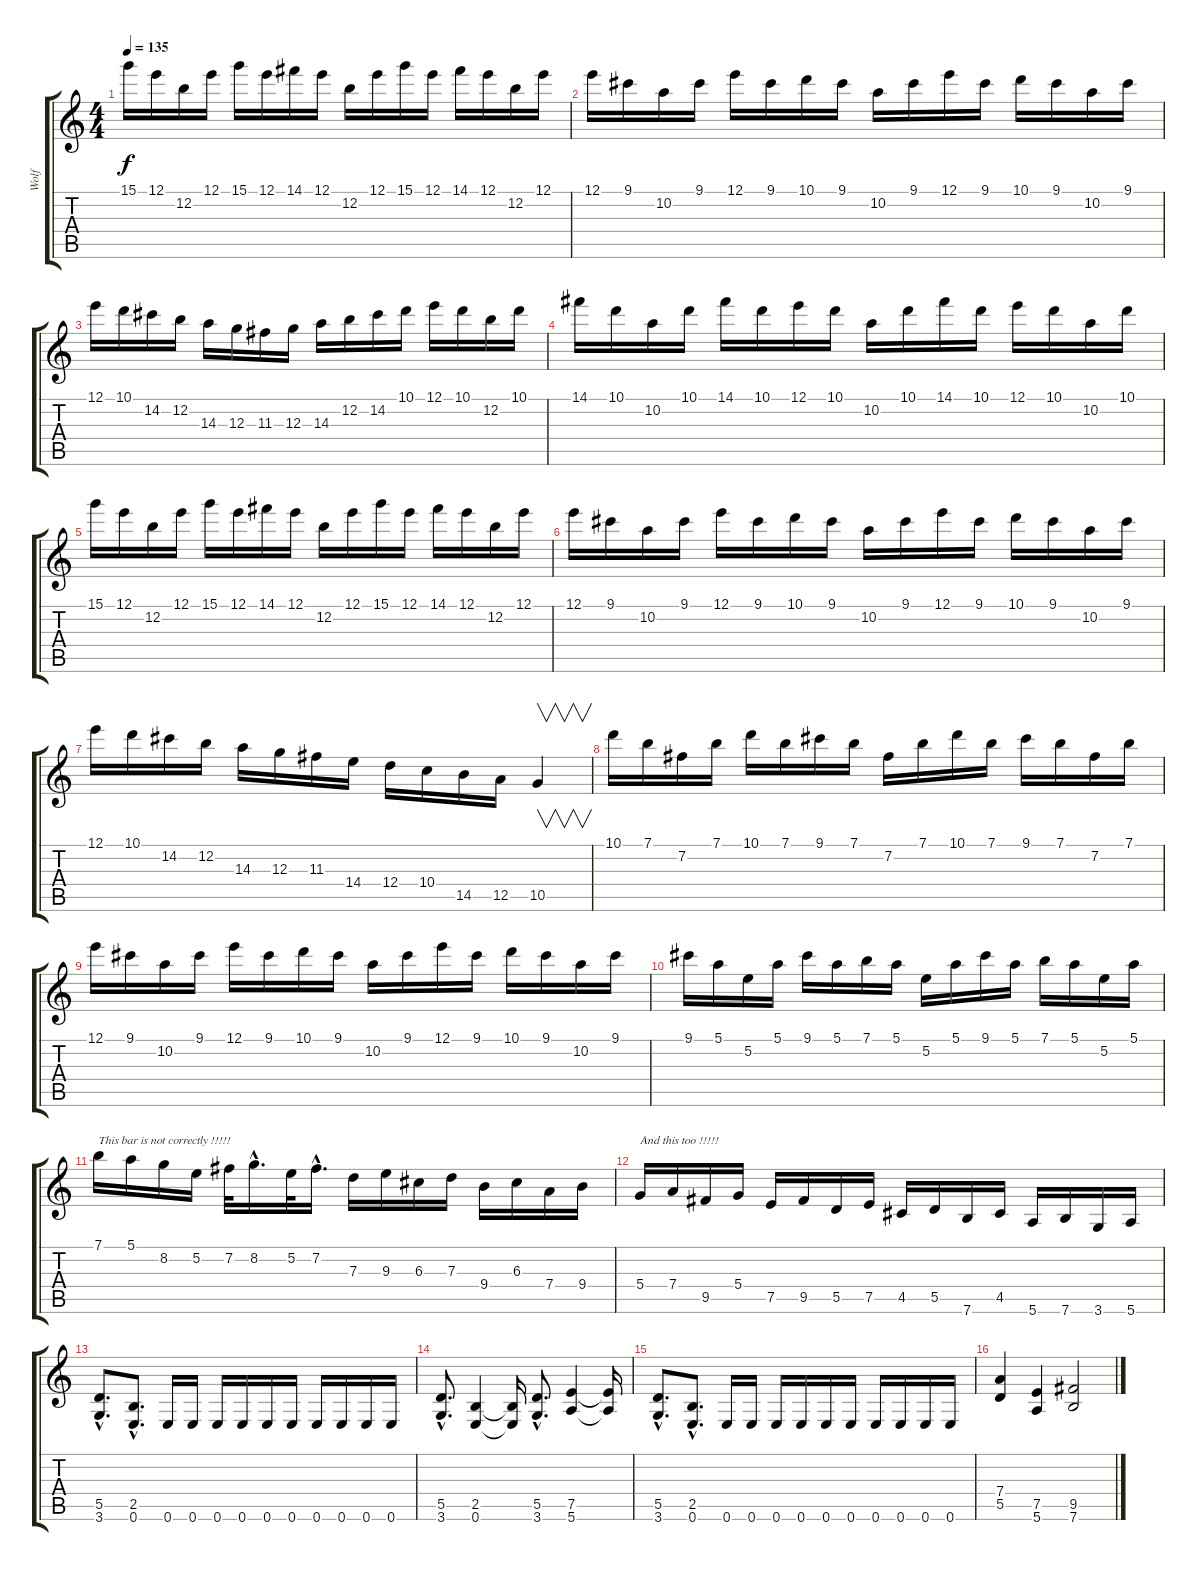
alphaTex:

\track ("Wolf" "Wolf") {instrument overdrivenguitar}
\staff {score tabs}
\tuning (E4 B3 G3 D3 A2 E2) {hide}
\ts (4 4)
\tempo 135
\clef g2
\ks c
15.1.16{dy f} 12.1.16 12.2.16 12.1.16 15.1.16 12.1.16 14.1.16 12.1.16 12.2.16 12.1.16 15.1.16 12.1.16 14.1.16 12.1.16 12.2.16 12.1.16 |
12.1.16 9.1.16 10.2.16 9.1.16 12.1.16 9.1.16 10.1.16 9.1.16 10.2.16 9.1.16 12.1.16 9.1.16 10.1.16 9.1.16 10.2.16 9.1.16 |
12.1.16 10.1.16 14.2.16 12.2.16 14.3.16 12.3.16 11.3.16 12.3.16 14.3.16 12.2.16 14.2.16 10.1.16 12.1.16 10.1.16 12.2.16 10.1.16 |
14.1.16 10.1.16 10.2.16 10.1.16 14.1.16 10.1.16 12.1.16 10.1.16 10.2.16 10.1.16 14.1.16 10.1.16 12.1.16 10.1.16 10.2.16 10.1.16 |
15.1.16 12.1.16 12.2.16 12.1.16 15.1.16 12.1.16 14.1.16 12.1.16 12.2.16 12.1.16 15.1.16 12.1.16 14.1.16 12.1.16 12.2.16 12.1.16 |
12.1.16 9.1.16 10.2.16 9.1.16 12.1.16 9.1.16 10.1.16 9.1.16 10.2.16 9.1.16 12.1.16 9.1.16 10.1.16 9.1.16 10.2.16 9.1.16 |
12.1.16 10.1.16 14.2.16 12.2.16 14.3.16 12.3.16 11.3.16 14.4.16 12.4.16 10.4.16 14.5.16 12.5.16 10.5.4{v} |
10.1.16 7.1.16 7.2.16 7.1.16 10.1.16 7.1.16 9.1.16 7.1.16 7.2.16 7.1.16 10.1.16 7.1.16 9.1.16 7.1.16 7.2.16 7.1.16 |
12.1.16 9.1.16 10.2.16 9.1.16 12.1.16 9.1.16 10.1.16 9.1.16 10.2.16 9.1.16 12.1.16 9.1.16 10.1.16 9.1.16 10.2.16 9.1.16 |
9.1.16 5.1.16 5.2.16 5.1.16 9.1.16 5.1.16 7.1.16 5.1.16 5.2.16 5.1.16 9.1.16 5.1.16 7.1.16 5.1.16 5.2.16 5.1.16 |
7.1.16{txt "This bar is not correctly !!!!!"} 5.1.16 8.2.16 5.2.16 7.2.32 8.2{hac}.16{d} 5.2.32 7.2{hac}.16{d} 7.3.16 9.3.16 6.3.16 7.3.16 9.4.16 6.3.16 7.4.16 9.4.16 |
5.4.16{txt "And this too !!!!!"} 7.4.16 9.5.16 5.4.16 7.5.16 9.5.16 5.5.16 7.5.16 4.5.16 5.5.16 7.6.16 4.5.16 5.6.16 7.6.16 3.6.16 5.6.16 |
(5.5{hac} 3.6{hac}).8{d} (2.5{hac} 0.6{hac}).8{d} 0.6.16 0.6.16 0.6.16 0.6.16 0.6.16 0.6.16 0.6.16 0.6.16 0.6.16 0.6.16 |
(5.5{hac} 3.6{hac}).8{d} (2.5 0.6).4 (2.5{t} 0.6{t}).16 (5.5{hac} 3.6{hac}).8{d} (7.5 5.6).4 (7.5{t} 5.6{t}).16 |
(5.5{hac} 3.6{hac}).8{d} (2.5{hac} 0.6{hac}).8{d} 0.6.16 0.6.16 0.6.16 0.6.16 0.6.16 0.6.16 0.6.16 0.6.16 0.6.16 0.6.16 |
(7.4 5.5).4 (7.5 5.6).4 (9.5 7.6).2
